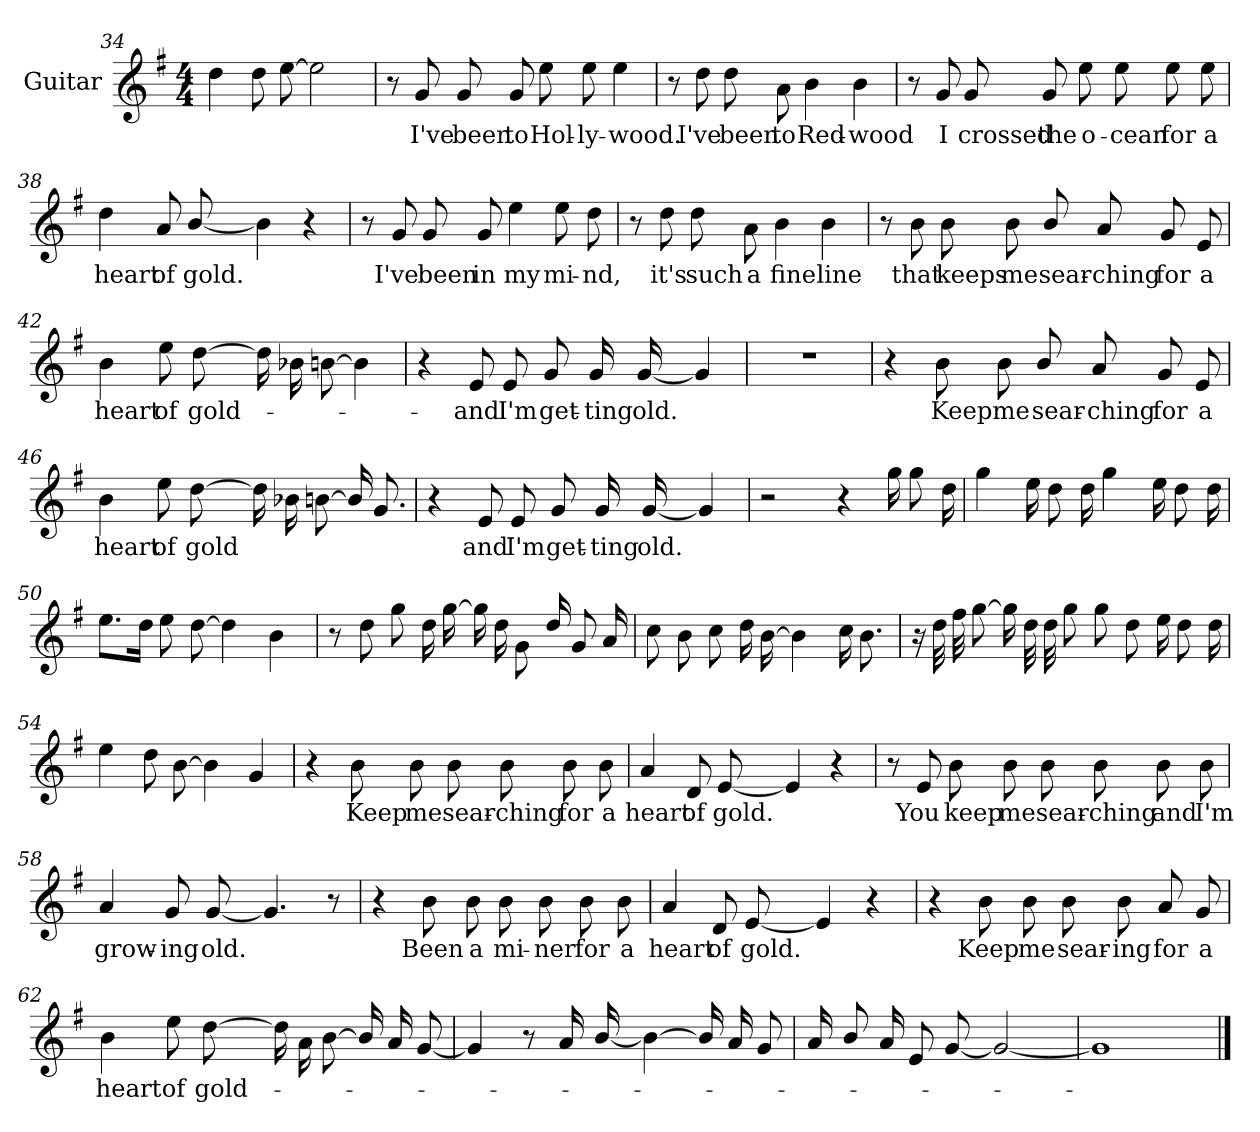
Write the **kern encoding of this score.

**kern	**text
*part1	*part1
*staff1	*staff1
*I"Guitar	*
*I'Guit.	*
*clefG2	*
*k[f#]	*
*M4/4	*
=34	=34
4dd\	.
8dd\L	.
[>8ee\	.
2ee\]	.
=35	=35
8r	.
8g/	I've
8g/L	been
8g/	to
8ee\L	Hol-
8ee\	ly-
4ee\	wood.
!!LO:LB:g=z
=36	=36
8r	.
8dd\	I've
8dd\L	been
8a\	to
4b\	Red-
4b\	wood
=37	=37
8r	.
8g/	I
8g/L	crossed
8g/	the
8ee\L	o-
8ee\	cean
8ee\L	for
8ee\	a
=38	=38
4dd\	heart
8a/L	of
[>8b/	gold.
4b\]	.
4r	.
!!LO:PB:g=z
=39	=39
8r	.
8g/	I've
8g/L	been
8g/	in
4ee\	my
8ee\L	mi-
8dd\	nd,
=40	=40
8r	.
8dd\	it's
8dd\L	such
8a\	a
4b\	fine
4b\	line
=41	=41
8r	.
8b\	that
8b\L	keeps
8b\	me
8b/L	sear-
8a/	ching
8g/L	for
8e/	a
!!LO:LB:g=z
=42	=42
4b\	heart
8ee\L	of
[>8dd\	gold-
16dd\LL]	.
16b-X\J	.
[>8bn\	.
4b\]	.
=43	=43
4r	.
8e/L	and
8e/	I'm
8g/L	get-
16g/L	ting
[<16g/J	old.
4g/]	.
=44	=44
1r	.
!!LO:LB:g=z
=45	=45
4r	.
8b\L	Keep
8b\	me
8b/L	sear-
8a/	ching
8g/L	for
8e/	a
=46	=46
4b\	heart
8ee\L	of
[>8dd\	gold
16dd\LL]	.
16b-X\J	.
[>8bn\	.
16b/LL]	.
8.g/	.
=47	=47
4r	.
8e/L	and
8e/	I'm
8g/L	get-
16g/L	ting
[<16g/J	old.
4g/]	.
!!LO:LB:g=z
=48	=48
2r	.
4r	.
16gg\LL	.
8gg\	.
16dd\J	.
=49	=49
4gg\	.
16ee\LL	.
8dd\	.
16dd\J	.
4gg\	.
16ee\LL	.
8dd\	.
16dd\J	.
=50	=50
8.ee\L	.
16dd\J	.
8ee\L	.
[>8dd\	.
4dd\]	.
4b\	.
=51	=51
8r	.
8dd\	.
8gg\L	.
16dd\L	.
[>16gg\J	.
16gg\LL]	.
16dd\J	.
8g\	.
16dd/LL	.
8g/	.
16a/J	.
!!LO:LB:g=z
=52	=52
8cc\L	.
8b\	.
8cc\L	.
16dd\L	.
[>16b\J	.
4b\]	.
16cc\LL	.
8.b\	.
=53	=53
16r	.
32dd\LLL	.
32ff#\JJ	.
[>8gg\	.
16gg\LL]	.
32dd\JL	.
32dd\JJ	.
8gg\	.
8gg\L	.
8dd\	.
16ee\LL	.
8dd\	.
16dd\J	.
=54	=54
4ee\	.
8dd\L	.
[>8b\	.
4b\]	.
4g/	.
!!LO:LB:g=z
=55	=55
4r	.
8b\L	Keep
8b\	me
8b\L	sear-
8b\	ching
8b\L	for
8b\	a
=56	=56
4a/	heart
8d/L	of
[<8e/	gold.
4e/]	.
4r	.
=57	=57
8r	.
8e/	You
8b\L	keep
8b\	me
8b\L	sear-
8b\	ching
8b\L	and
8b\	I'm
!!LO:LB:g=z
=58	=58
4a/	grow-
8g/L	ing
[<8g/	old.
4.g/]	.
8r	.
=59	=59
4r	.
8b\L	Been
8b\	a
8b\L	mi-
8b\	ner
8b\L	for
8b\	a
=60	=60
4a/	heart
8d/L	of
[<8e/	gold.
4e/]	.
4r	.
=61	=61
4r	.
8b\L	Keep
8b\	me
8b\L	sear-
8b\	ing
8a/L	for
8g/	a
!!LO:LB:g=z
=62	=62
4b\	heart
8ee\L	of
[>8dd\	gold-
16dd\LL]	.
16a\J	.
[>8b\	.
16b/LL]	.
16a/J	.
[<8g/	.
=63	=63
4g/]	.
8r	.
16a/LL	.
[>16b/J	.
4b\_>	.
16b/LL]	.
16a/J	.
8g/	.
=64	=64
16a/LL	.
8b/	.
16a/J	.
8e/L	.
[<8g/	.
2g/_<	.
=65	=65
1g]	.
==	==
*-	*-
